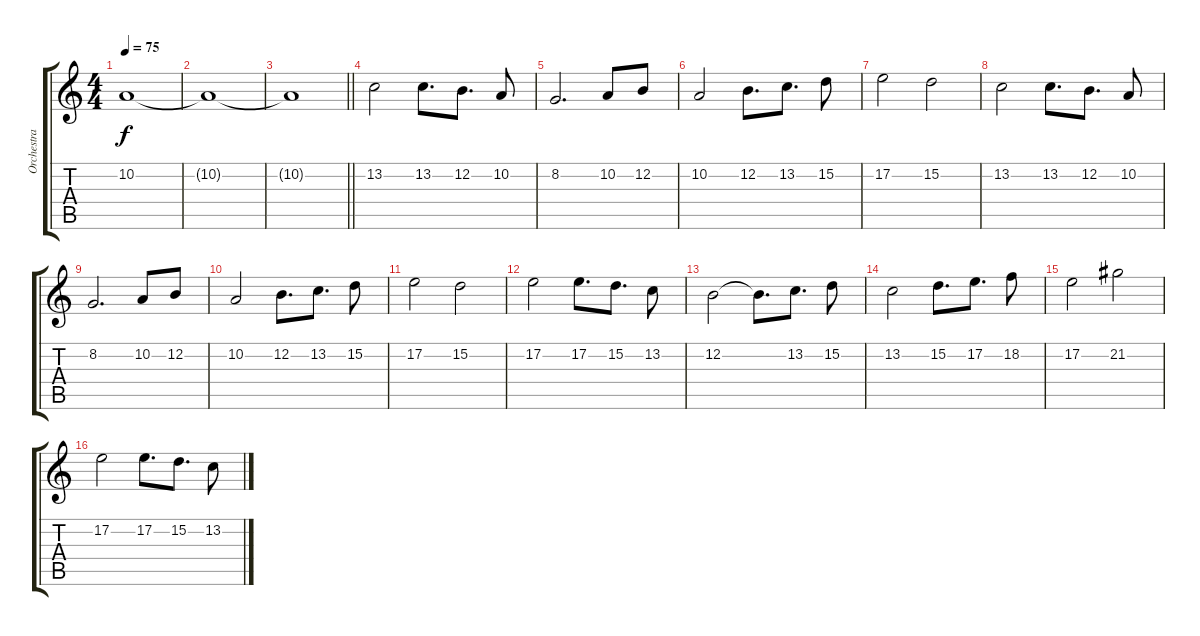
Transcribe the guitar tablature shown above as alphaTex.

\track ("Orchestra" "Orchestra") {instrument stringensemble2}
\staff {score tabs}
\tuning (E4 B3 G3 D3 A2 E2) {hide}
\ts (4 4)
\tempo 75
\clef g2
\ks c
10.2{t}.1{dy f} |
10.2{t}.1 |
\barLineRight lightlight
10.2{t}.1{volume 8} |
\section ("" "")
13.2.2 13.2.8{d} 12.2.8{d} 10.2.8 |
8.2.2{d} 10.2.8 12.2.8 |
10.2.2 12.2.8{d} 13.2.8{d} 15.2.8 |
17.2.2 15.2.2 |
13.2.2 13.2.8{d} 12.2.8{d} 10.2.8 |
8.2.2{d} 10.2.8 12.2.8 |
10.2.2 12.2.8{d} 13.2.8{d} 15.2.8 |
17.2.2 15.2.2 |
17.2.2 17.2.8{d} 15.2.8{d} 13.2.8 |
12.2.2 12.2{t}.8{d} 13.2.8{d} 15.2.8 |
13.2.2 15.2.8{d} 17.2.8{d} 18.2.8 |
17.2.2 21.2.2 |
17.2.2 17.2.8{d} 15.2.8{d} 13.2.8
